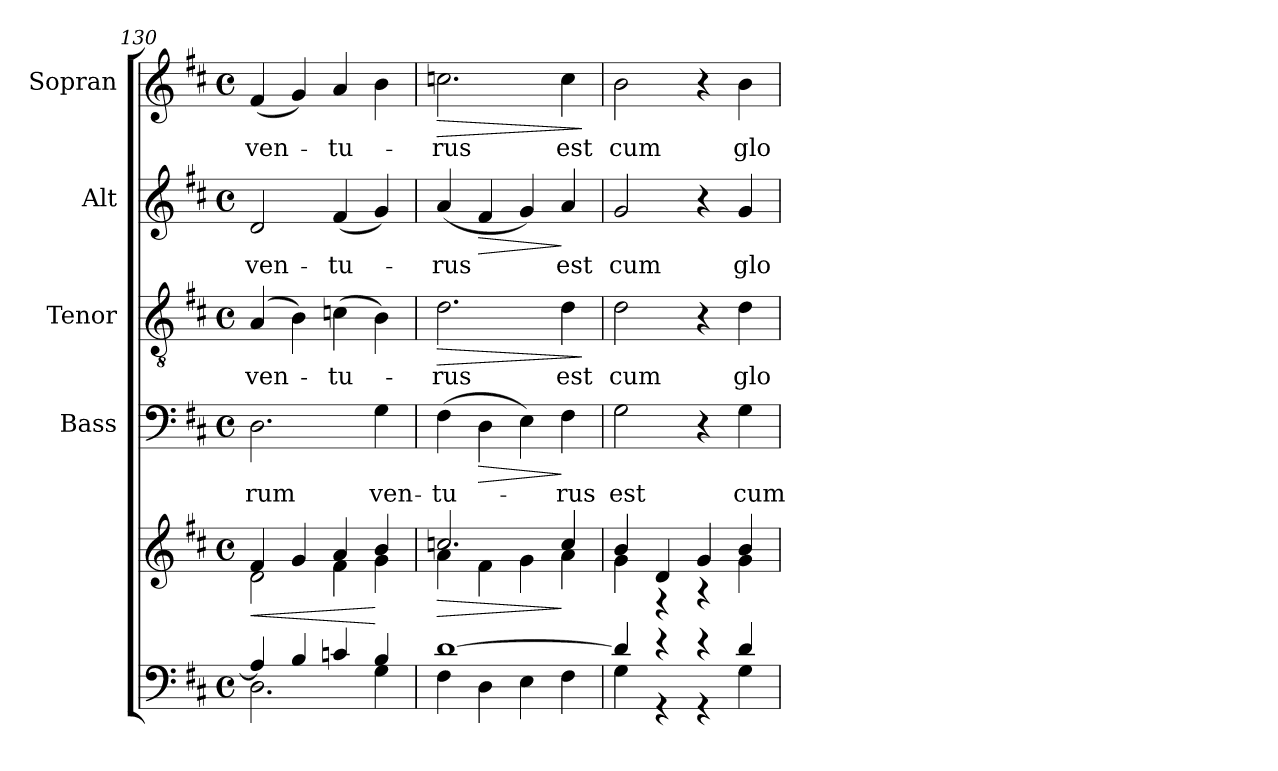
**kern	**kern	**dynam	**kern	**text	**dynam	**kern	**text	**dynam	**kern	**text	**dynam	**kern	**text	**dynam
*part5	*part5	*part5	*part4	*part4	*part4	*part3	*part3	*part3	*part2	*part2	*part2	*part1	*part1	*part1
*staff6	*staff5	*staff5/6	*staff4	*staff4	*staff4	*staff3	*staff3	*staff3	*staff2	*staff2	*staff2	*staff1	*staff1	*staff1
*	*	*	*I"Bass	*	*	*I"Tenor	*	*	*I"Alt	*	*	*I"Sopran	*	*
*	*	*	*I'B.	*	*	*I'T.	*	*	*I'A.	*	*	*I'S.	*	*
*clefF4	*clefG2	*	*clefF4	*	*	*clefGv2	*	*	*clefG2	*	*	*clefG2	*	*
*k[f#c#]	*k[f#c#]	*	*k[f#c#]	*	*	*k[f#c#]	*	*	*k[f#c#]	*	*	*k[f#c#]	*	*
*D:	*D:	*	*D:	*	*	*D:	*	*	*D:	*	*	*D:	*	*
*M4/4	*M4/4	*	*M4/4	*	*	*M4/4	*	*	*M4/4	*	*	*M4/4	*	*
*met(c)	*met(c)	*	*met(c)	*	*	*met(c)	*	*	*met(c)	*	*	*met(c)	*	*
=130	=130	=130	=130	=130	=130	=130	=130	=130	=130	=130	=130	=130	=130	=130
*^	*	*	*	*	*	*	*	*	*	*	*	*	*	*
!	!	!	!LO:HP:b	!	!LO:LY:b	!	!	!LO:LY:b	!	!	!LO:LY:b	!	!	!LO:LY:b	!
*	*	*^	*	*	*	*	*	*	*	*	*	*	*	*	*
4A/]	2.D\	4f#/	2d\	<	2.D\	-rum	.	(4A/	ven-	.	2d/	ven-	.	(<4f#/	ven-	.
4B/	.	4g/	.	.	.	.	.	4B\)	.	.	.	.	.	4g/)	.	.
!	!	!	!	!	!	!	!	!	!LO:LY:b	!	!	!LO:LY:b	!	!	!LO:LY:b	!
4cn/	.	4a/	4f#\	.	.	.	.	(>4cn\	-tu-	.	(<4f#/	-tu-	.	4a/	-tu-	.
!	!	!	!	!	!	!LO:LY:b	!	!	!	!	!	!	!	!	!	!
4B/	4G\	4b/	4g\	[	4G\	ven-	.	4B\)	.	.	4g/)	.	.	4b\	.	.
=131	=131	=131	=131	=131	=131	=131	=131	=131	=131	=131	=131	=131	=131	=131	=131	=131
!	!	!	!	!LO:HP:b	!	!LO:LY:b	!	!	!LO:LY:b	!LO:HP:b	!	!LO:LY:b	!	!	!LO:LY:b	!LO:HP:b
[>1d	4F#\	2.ccn/	4a\	>	(>4F#\	-tu-	.	2.d\	-rus	>	(<4a/	-rus	.	2.ccn\	-rus	>
!	!	!	!	!	!	!	!LO:HP:b	!	!	!	!	!	!LO:HP:b	!	!	!
.	4D\	.	4f#\	.	4D\	.	>	.	.	.	4f#/	.	>	.	.	.
.	4E\	.	4g\	.	4E\)	.	.	.	.	.	4g/)	.	.	.	.	.
!	!	!	!	!	!	!LO:LY:b	!	!	!LO:LY:b	!	!	!LO:LY:b	!	!	!LO:LY:b	!
.	4F#\	4cc/	4a\	]	4F#\	-rus	]	4d\	est	.	4a/	est	]	4cc\	est	.
*v	*v	*	*	*	*	*	*	*	*	*	*	*	*	*	*	*
*	*v	*v	*	*	*	*	*	*	*	*	*	*	*	*	*
.	.	.	.	.	.	.	.	]	.	.	.	.	.	]
=132	=132	=132	=132	=132	=132	=132	=132	=132	=132	=132	=132	=132	=132	=132
*^	*^	*	*	*	*	*	*	*	*	*	*	*	*	*
!	!	!	!	!	!	!LO:LY:b	!	!	!LO:LY:b	!	!	!LO:LY:b	!	!	!LO:LY:b	!
4d/]	4G\	4b/	4g\	.	2G\	est	.	2d\	cum	.	2g/	cum	.	2b\	cum	.
4r	4r	4d/	4rF	.	.	.	.	.	.	.	.	.	.	.	.	.
4r	4r	4g/	4rG	.	4r	.	.	4r	.	.	4r	.	.	4r	.	.
!	!	!	!	!	!	!LO:LY:b	!	!	!LO:LY:b	!	!	!LO:LY:b	!	!	!LO:LY:b	!
4d/	4G\	4b/	4g\	.	4G\	cum	.	4d\	glo-	.	4g/	glo-	.	4b\	glo-	.
*v	*v	*	*	*	*	*	*	*	*	*	*	*	*	*	*	*
*	*v	*v	*	*	*	*	*	*	*	*	*	*	*	*	*
=	=	=	=	=	=	=	=	=	=	=	=	=	=	=
*-	*-	*-	*-	*-	*-	*-	*-	*-	*-	*-	*-	*-	*-	*-
